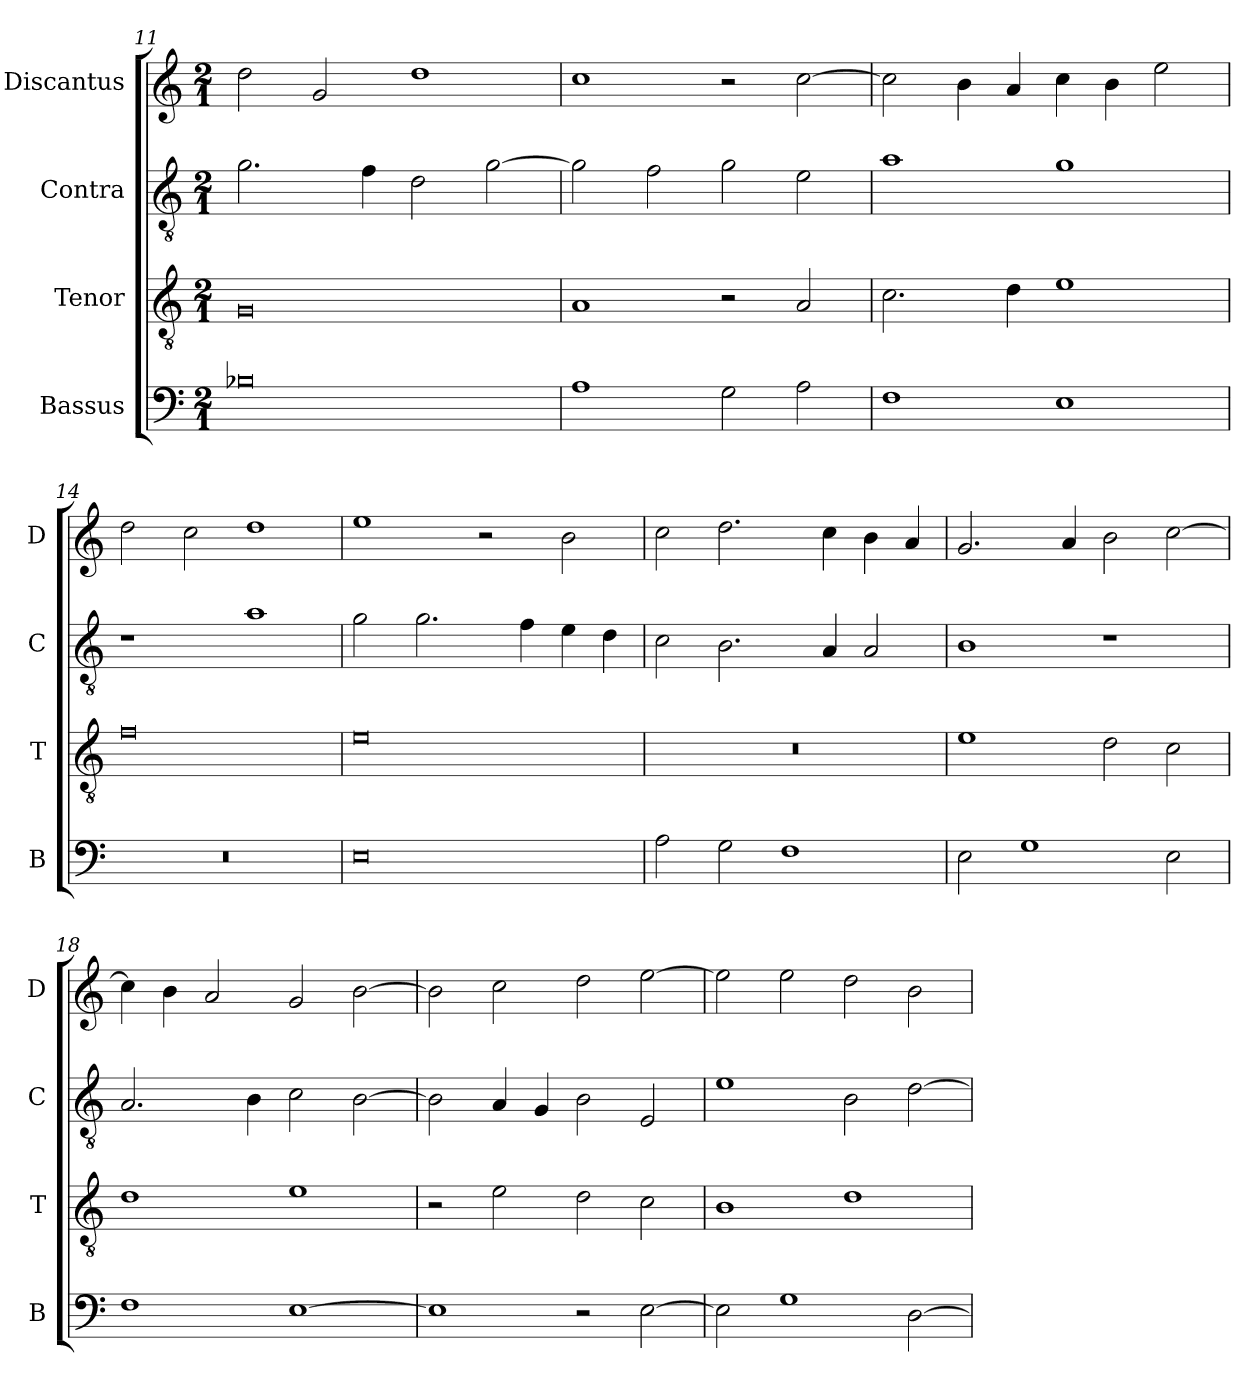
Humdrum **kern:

**kern	**kern	**kern	**kern
*part4	*part3	*part2	*part1
*staff4	*staff3	*staff2	*staff1
*I"Bassus	*I"Tenor	*I"Contra	*I"Discantus
*I'B	*I'T	*I'C	*I'D
*clefF4	*clefGv2	*clefGv2	*clefG2
*k[]	*k[]	*k[]	*k[]
*M2/1	*M2/1	*M2/1	*M2/1
=11	=11	=11	=11
0B-X	0G	2.g\	2dd\
.	.	.	2g/
.	.	4f\	.
.	.	2d\	1dd
.	.	[2g\	.
=12	=12	=12	=12
1A	1A	2g\]	1cc
.	.	2f\	.
2G\	2r	2g\	2r
2A\	2A/	2e\	[2cc\
=13	=13	=13	=13
1F	2.c\	1a	2cc\]
.	.	.	4b\
.	4d\	.	4a/
1E	1e	1g	4cc\
.	.	.	4b\
.	.	.	2ee\
=14	=14	=14	=14
0r	0f	1r	2dd\
.	.	.	2cc\
.	.	1a	1dd
=15	=15	=15	=15
0E	0e	2g\	1ee
.	.	2.g\	.
.	.	.	2r
.	.	4f\	.
.	.	4e\	2b\
.	.	4d\	.
=16	=16	=16	=16
2A\	0r	2c\	2cc\
2G\	.	2.B\	2.dd\
1F	.	.	.
.	.	4A/	4cc\
.	.	2A/	4b\
.	.	.	4a/
=17	=17	=17	=17
2E\	1e	1B	2.g/
1G	.	.	.
.	.	.	4a/
.	2d\	1r	2b\
2E\	2c\	.	[2cc\
=18	=18	=18	=18
1F	1d	2.A/	4cc\]
.	.	.	4b\
.	.	.	2a/
.	.	4B\	.
[1E	1e	2c\	2g/
.	.	[2B\	[2b\
=19	=19	=19	=19
1E]	2r	2B\]	2b\]
.	2e\	4A/	2cc\
.	.	4G/	.
2r	2d\	2B\	2dd\
[2E\	2c\	2E/	[2ee\
=20	=20	=20	=20
2E\]	1B	1e	2ee\]
1G	.	.	2ee\
.	1d	2B\	2dd\
[2D\	.	[2d\	2b\
=	=	=	=
*-	*-	*-	*-
